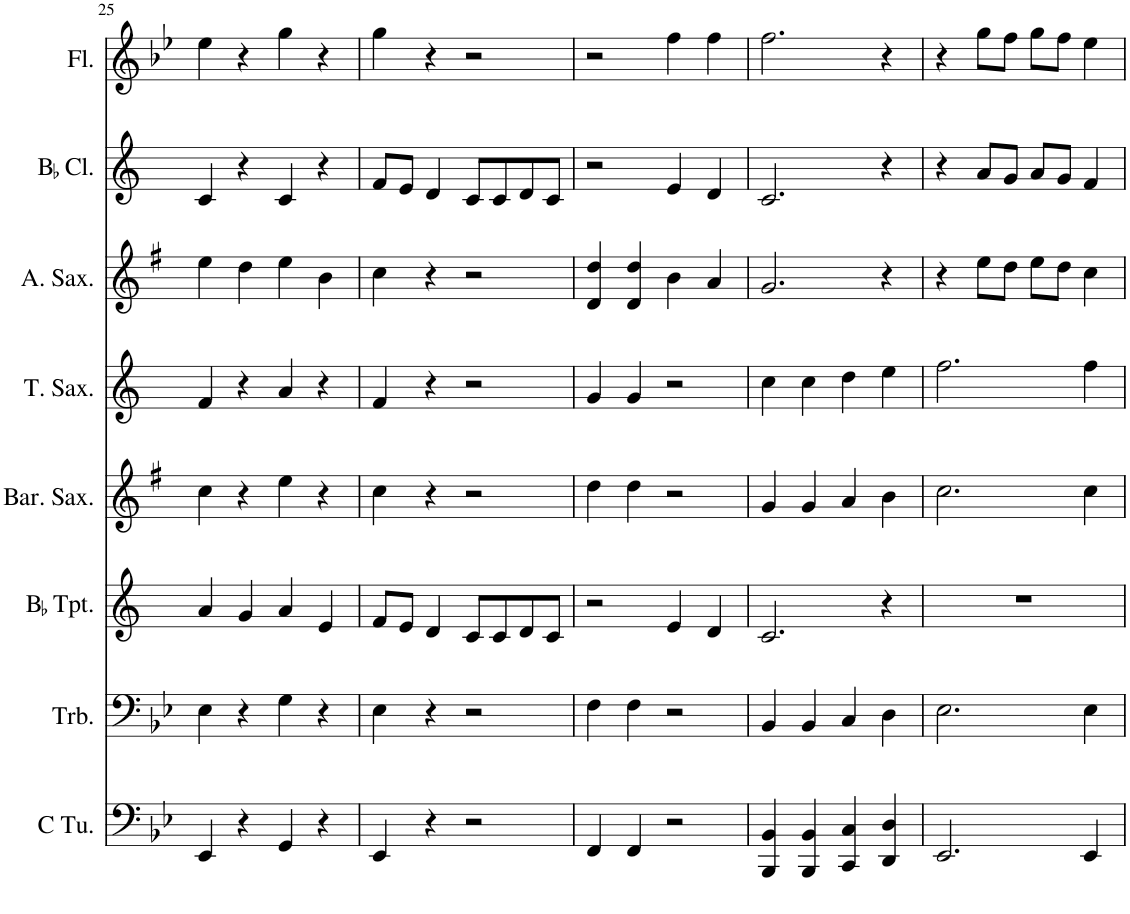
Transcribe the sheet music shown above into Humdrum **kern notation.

**kern	**kern	**kern	**kern	**kern	**kern	**kern	**kern
*part8	*part7	*part6	*part5	*part4	*part3	*part2	*part1
*staff8	*staff7	*staff6	*staff5	*staff4	*staff3	*staff2	*staff1
*I"C Tuba	*I"Trombone	*I"BaccidentalFlat Trumpet	*I"Baritone Saxophone	*I"Tenor Saxophone	*I"Alto Saxophone	*I"BaccidentalFlat Clarinet	*I"Flute
*I'C Tu.	*I'Trb.	*I'BaccidentalFlat Tpt.	*I'Bar. Sax.	*I'T. Sax.	*I'A. Sax.	*I'BaccidentalFlat Cl.	*I'Fl.
!!LO:PB:g=z
*clefF4	*clefF4	*clefG2	*clefG2	*clefG2	*clefG2	*clefG2	*clefG2
*	*	*Trd1c2	*Trd12c21	*Trd8c14	*Trd5c9	*Trd1c2	*
*k[b-e-]	*k[b-e-]	*k[]	*k[f#]	*k[]	*k[f#]	*k[]	*k[b-e-]
*M4/4	*M4/4	*M4/4	*M4/4	*M4/4	*M4/4	*M4/4	*M4/4
=25	=25	=25	=25	=25	=25	=25	=25
4EE-/	4E-\	4a/	4cc\	4f/	4ee\	4c/	4ee-\
4r	4r	4g/	4r	4r	4dd\	4r	4r
4GG/	4G\	4a/	4ee\	4a/	4ee\	4c/	4gg\
4r	4r	4e/	4r	4r	4b\	4r	4r
=26	=26	=26	=26	=26	=26	=26	=26
4EE-/	4E-\	8f/L	4cc\	4f/	4cc\	8f/L	4gg\
.	.	8e/J	.	.	.	8e/J	.
4r	4r	4d/	4r	4r	4r	4d/	4r
2r	2r	8c/L	2r	2r	2r	8c/L	2r
.	.	8c/	.	.	.	8c/	.
.	.	8d/	.	.	.	8d/	.
.	.	8c/J	.	.	.	8c/J	.
=27	=27	=27	=27	=27	=27	=27	=27
4FF/	4F\	2r	4dd\	4g/	4d/ 4dd/	2r	2r
4FF/	4F\	.	4dd\	4g/	4d/ 4dd/	.	.
2r	2r	4e/	2r	2r	4b\	4e/	4ff\
.	.	4d/	.	.	4a/	4d/	4ff\
=28	=28	=28	=28	=28	=28	=28	=28
4BBB-/ 4BB-/	4BB-/	2.c/	4g/	4cc\	2.g/	2.c/	2.ff\
4BBB-/ 4BB-/	4BB-/	.	4g/	4cc\	.	.	.
4CC/ 4C/	4C/	.	4a/	4dd\	.	.	.
4DD/ 4D/	4D\	4r	4b\	4ee\	4r	4r	4r
=29	=29	=29	=29	=29	=29	=29	=29
2.EE-/	2.E-\	1r	2.cc\	2.ff\	4r	4r	4r
.	.	.	.	.	8ee\L	8a/L	8gg\L
.	.	.	.	.	8dd\J	8g/J	8ff\J
.	.	.	.	.	8ee\L	8a/L	8gg\L
.	.	.	.	.	8dd\J	8g/J	8ff\J
4EE-/	4E-\	.	4cc\	4ff\	4cc\	4f/	4ee-\
=	=	=	=	=	=	=	=
*-	*-	*-	*-	*-	*-	*-	*-
